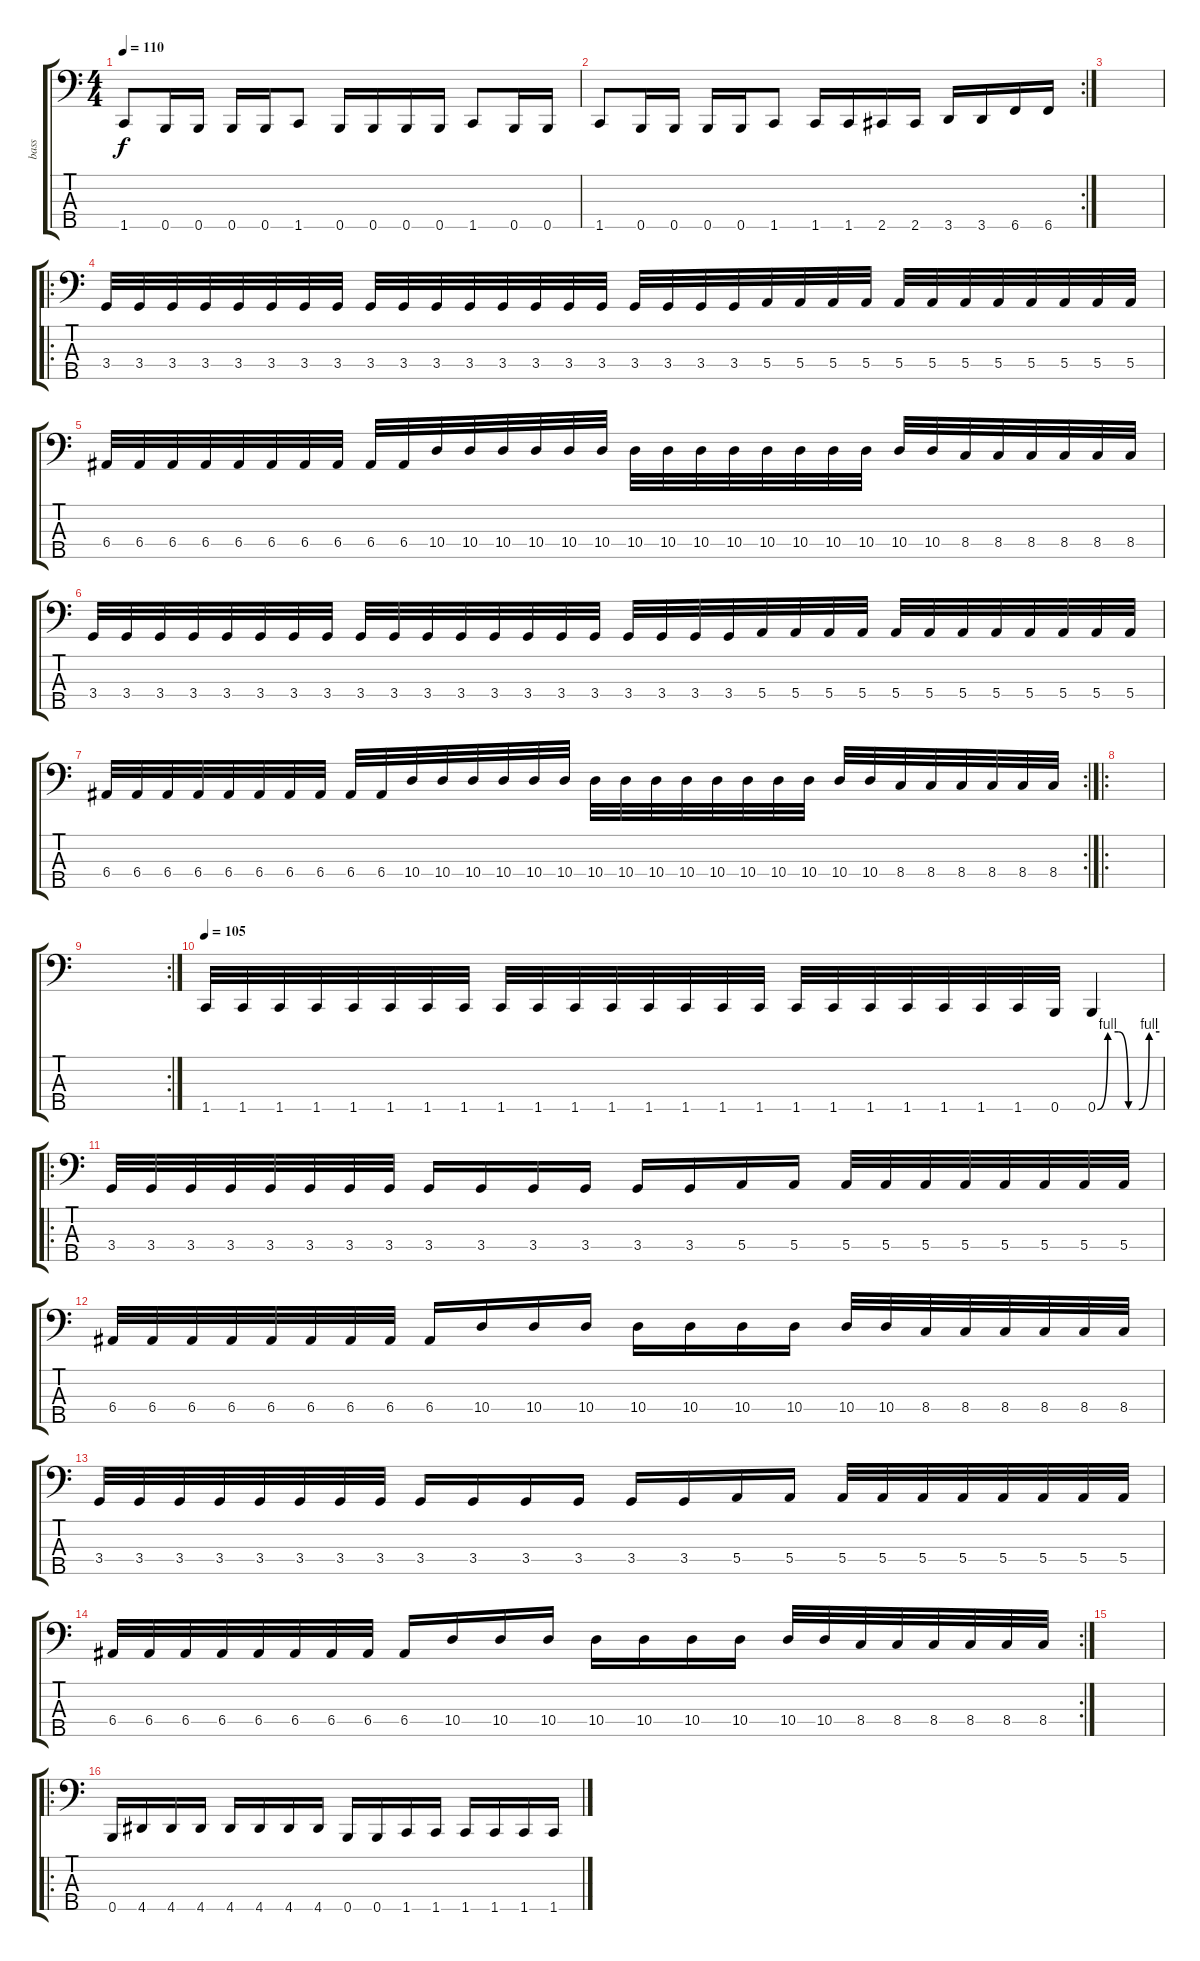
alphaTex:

\track ("bass" "bass") {instrument electricbasspick}
\staff {score tabs}
\tuning (G2 D2 A1 E1 B0) {hide}
\ts (4 4)
\tempo 110
\clef f4
\ks c
1.5.8{dy f} 0.5.16 0.5.16 0.5.16 0.5.16 1.5.8 0.5.16 0.5.16 0.5.16 0.5.16 1.5.8 0.5.16 0.5.16 |
\rc 2
1.5.8 0.5.16 0.5.16 0.5.16 0.5.16 1.5.8 1.5.16 1.5.16 2.5.16 2.5.16 3.5.16 3.5.16 6.5.16 6.5.16 |
|
\ro
3.4.32 3.4.32 3.4.32 3.4.32 3.4.32 3.4.32 3.4.32 3.4.32 3.4.32 3.4.32 3.4.32 3.4.32 3.4.32 3.4.32 3.4.32 3.4.32 3.4.32 3.4.32 3.4.32 3.4.32 5.4.32 5.4.32 5.4.32 5.4.32 5.4.32 5.4.32 5.4.32 5.4.32 5.4.32 5.4.32 5.4.32 5.4.32 |
6.4.32 6.4.32 6.4.32 6.4.32 6.4.32 6.4.32 6.4.32 6.4.32 6.4.32 6.4.32 10.4.32 10.4.32 10.4.32 10.4.32 10.4.32 10.4.32 10.4.32 10.4.32 10.4.32 10.4.32 10.4.32 10.4.32 10.4.32 10.4.32 10.4.32 10.4.32 8.4.32 8.4.32 8.4.32 8.4.32 8.4.32 8.4.32 |
3.4.32 3.4.32 3.4.32 3.4.32 3.4.32 3.4.32 3.4.32 3.4.32 3.4.32 3.4.32 3.4.32 3.4.32 3.4.32 3.4.32 3.4.32 3.4.32 3.4.32 3.4.32 3.4.32 3.4.32 5.4.32 5.4.32 5.4.32 5.4.32 5.4.32 5.4.32 5.4.32 5.4.32 5.4.32 5.4.32 5.4.32 5.4.32 |
\rc 2
6.4.32 6.4.32 6.4.32 6.4.32 6.4.32 6.4.32 6.4.32 6.4.32 6.4.32 6.4.32 10.4.32 10.4.32 10.4.32 10.4.32 10.4.32 10.4.32 10.4.32 10.4.32 10.4.32 10.4.32 10.4.32 10.4.32 10.4.32 10.4.32 10.4.32 10.4.32 8.4.32 8.4.32 8.4.32 8.4.32 8.4.32 8.4.32 |
\ro
|
\rc 2
|
\tempo 105
1.5.32{volume 16 balance 8 instrument acousticguitarsteel} 1.5.32 1.5.32 1.5.32 1.5.32 1.5.32 1.5.32 1.5.32 1.5.32 1.5.32 1.5.32 1.5.32 1.5.32 1.5.32 1.5.32 1.5.32 1.5.32 1.5.32 1.5.32 1.5.32 1.5.32 1.5.32 1.5.32 0.5.32 0.5{be (custom 0 0 10 4 20 4 30 0 40 0 50 4 60 4)}.4 |
\ro
3.4.32 3.4.32 3.4.32 3.4.32 3.4.32 3.4.32 3.4.32 3.4.32 3.4.16 3.4.16 3.4.16 3.4.16 3.4.16 3.4.16 5.4.16 5.4.16 5.4.32 5.4.32 5.4.32 5.4.32 5.4.32 5.4.32 5.4.32 5.4.32 |
6.4.32 6.4.32 6.4.32 6.4.32 6.4.32 6.4.32 6.4.32 6.4.32 6.4.16 10.4.16 10.4.16 10.4.16 10.4.16 10.4.16 10.4.16 10.4.16 10.4.32 10.4.32 8.4.32 8.4.32 8.4.32 8.4.32 8.4.32 8.4.32 |
3.4.32 3.4.32 3.4.32 3.4.32 3.4.32 3.4.32 3.4.32 3.4.32 3.4.16 3.4.16 3.4.16 3.4.16 3.4.16 3.4.16 5.4.16 5.4.16 5.4.32 5.4.32 5.4.32 5.4.32 5.4.32 5.4.32 5.4.32 5.4.32 |
\rc 2
6.4.32 6.4.32 6.4.32 6.4.32 6.4.32 6.4.32 6.4.32 6.4.32 6.4.16 10.4.16 10.4.16 10.4.16 10.4.16 10.4.16 10.4.16 10.4.16 10.4.32 10.4.32 8.4.32 8.4.32 8.4.32 8.4.32 8.4.32 8.4.32 |
|
\ro
0.5.16 4.5.16 4.5.16 4.5.16 4.5.16 4.5.16 4.5.16 4.5.16 0.5.16 0.5.16 1.5.16 1.5.16 1.5.16 1.5.16 1.5.16 1.5.16
